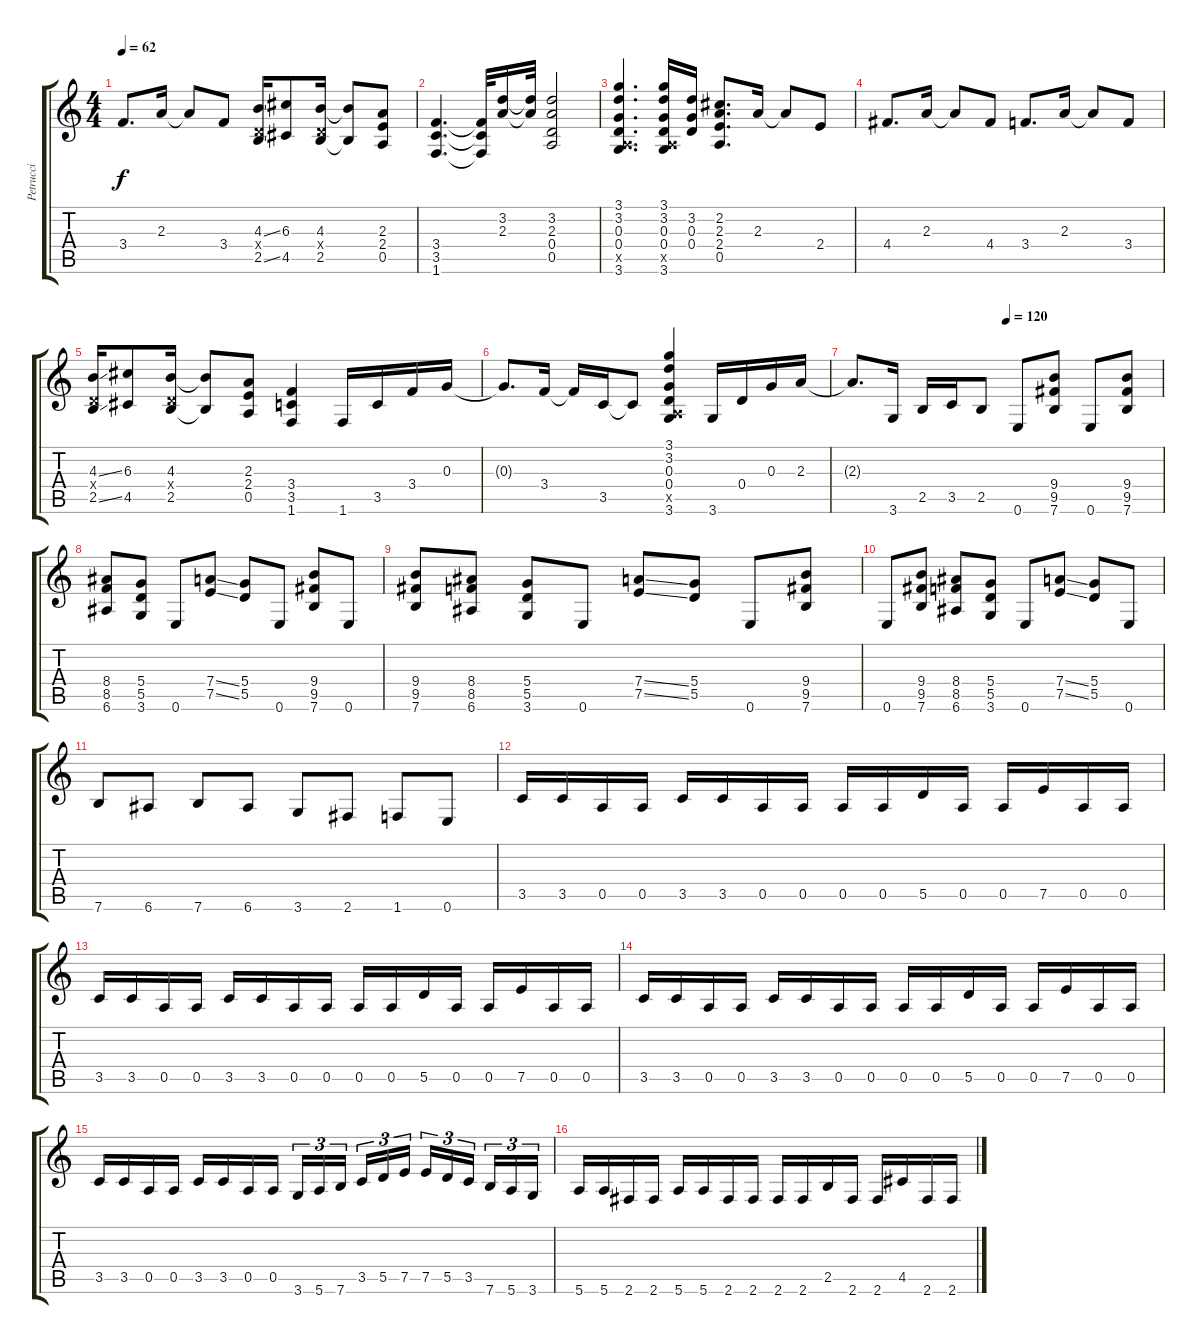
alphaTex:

\track ("Petrucci" "Petrucci") {instrument distortionguitar}
\staff {score tabs}
\tuning (E4 B3 G3 D3 A2 E2) {hide}
\ts (4 4)
\tempo 62
\clef g2
\ks c
3.4.8{d dy f} 2.3.16 2.3{t}.8 3.4.8 (4.3{ss} 0.4{x} 2.5{ss}).16 (6.3 4.5).8 (4.3 0.4{x} 2.5).16 (4.3{t} 2.5{t}).8 (2.3 2.4 0.5).8 |
(3.4 3.5 1.6).4{d} (3.4{t} 3.5{t} 1.6{t}).32 (3.2 2.3).16 (3.2{t} 2.3{t}).32 (3.2 2.3 0.4 0.5).2 |
(3.1 3.2 0.3 0.4 0.5{x} 3.6).4{d} (3.1 3.2 0.3 0.4 0.5{x} 3.6).16 (3.2 0.3 0.4).16 (2.2 2.3 2.4 0.5).8{d} 2.3.16 2.3{t}.8 2.4.8 |
4.4.8{d} 2.3.16 2.3{t}.8 4.4.8 3.4.8{d} 2.3.16 2.3{t}.8 3.4.8 |
(4.3{ss} 0.4{x} 2.5{ss}).16 (6.3 4.5).8 (4.3 0.4{x} 2.5).16 (4.3{t} 2.5{t}).8 (2.3 2.4 0.5).8 (3.4 3.5 1.6).4 1.6.16 3.5.16 3.4.16 0.3.16 |
0.3{t}.8{d} 3.4.16 3.4{t}.16 3.5.16 3.5{t}.8 (3.1 3.2 0.3 0.4 0.5{x} 3.6).4 3.6.16 0.4.16 0.3.16 2.3.16 |
\tempo (120 0.5)
2.3{t}.8{d} 3.6.16 2.5.16 3.5.16 2.5.8 0.6.8 (9.4 9.5 7.6).8 0.6.8 (9.4 9.5 7.6).8 |
(8.4 8.5 6.6).8 (5.4 5.5 3.6).8 0.6.8 (7.4{ss} 7.5{ss}).8 (5.4 5.5).8 0.6.8 (9.4 9.5 7.6).8 0.6.8 |
(9.4 9.5 7.6).8 (8.4 8.5 6.6).8 (5.4 5.5 3.6).8 0.6.8 (7.4{ss} 7.5{ss}).8 (5.4 5.5).8 0.6.8 (9.4 9.5 7.6).8 |
0.6.8 (9.4 9.5 7.6).8 (8.4 8.5 6.6).8 (5.4 5.5 3.6).8 0.6.8 (7.4{ss} 7.5{ss}).8 (5.4 5.5).8 0.6.8 |
7.6.8 6.6.8 7.6.8 6.6.8 3.6.8 2.6.8 1.6.8 0.6.8 |
3.5.16 3.5.16 0.5.16 0.5.16 3.5.16 3.5.16 0.5.16 0.5.16 0.5.16 0.5.16 5.5.16 0.5.16 0.5.16 7.5.16 0.5.16 0.5.16 |
3.5.16 3.5.16 0.5.16 0.5.16 3.5.16 3.5.16 0.5.16 0.5.16 0.5.16 0.5.16 5.5.16 0.5.16 0.5.16 7.5.16 0.5.16 0.5.16 |
3.5.16 3.5.16 0.5.16 0.5.16 3.5.16 3.5.16 0.5.16 0.5.16 0.5.16 0.5.16 5.5.16 0.5.16 0.5.16 7.5.16 0.5.16 0.5.16 |
3.5.16 3.5.16 0.5.16 0.5.16 3.5.16 3.5.16 0.5.16 0.5.16 3.6.16{tu (3 2)} 5.6.16{tu (3 2)} 7.6.16{tu (3 2)} 3.5.16{tu (3 2)} 5.5.16{tu (3 2)} 7.5.16{tu (3 2)} 7.5.16{tu (3 2)} 5.5.16{tu (3 2)} 3.5.16{tu (3 2)} 7.6.16{tu (3 2)} 5.6.16{tu (3 2)} 3.6.16{tu (3 2)} |
5.6.16 5.6.16 2.6.16 2.6.16 5.6.16 5.6.16 2.6.16 2.6.16 2.6.16 2.6.16 2.5.16 2.6.16 2.6.16 4.5.16 2.6.16 2.6.16
